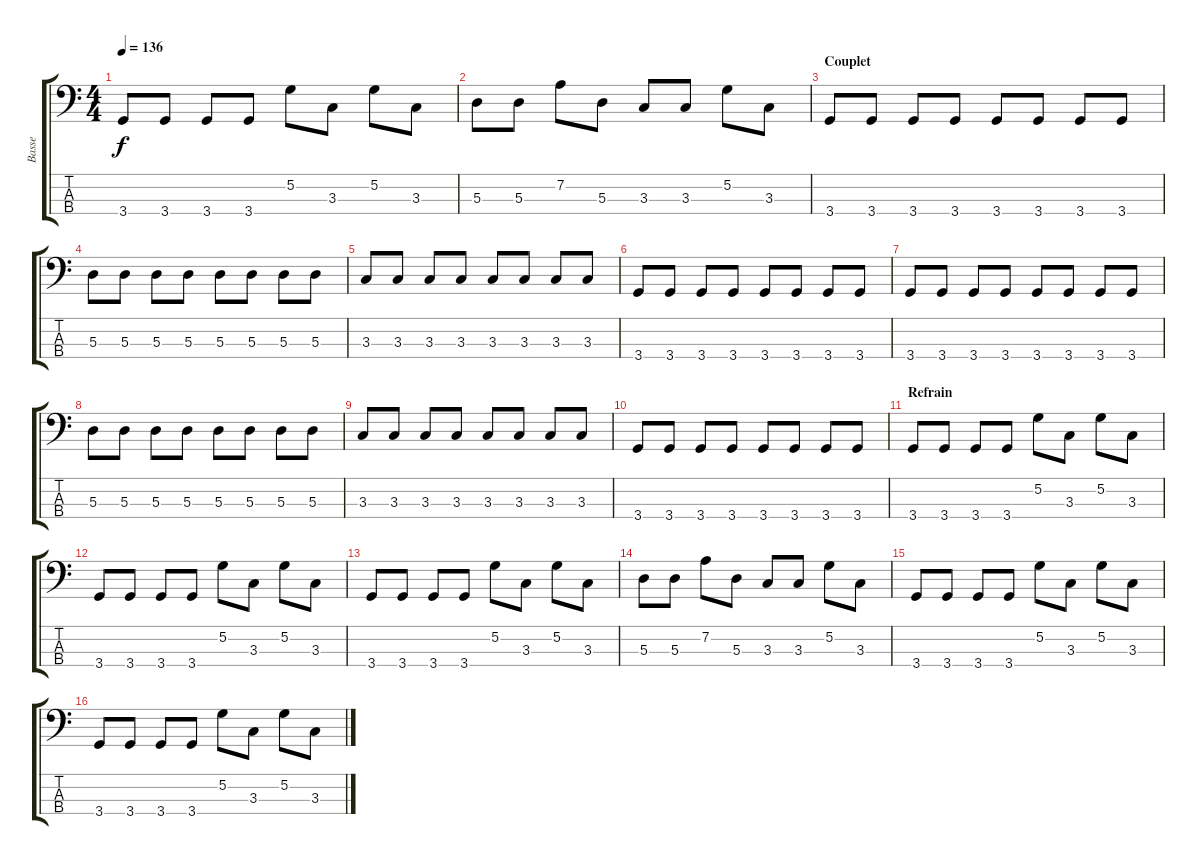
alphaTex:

\track ("Basse" "Basse") {instrument electricbasspick}
\staff {score tabs}
\tuning (G2 D2 A1 E1) {hide}
\ts (4 4)
\tempo 136
\clef f4
\ks c
3.4.8{dy f} 3.4.8 3.4.8 3.4.8 5.2.8 3.3.8 5.2.8 3.3.8 |
5.3.8 5.3.8 7.2.8 5.3.8 3.3.8 3.3.8 5.2.8 3.3.8 |
\section ("" "Couplet")
3.4.8 3.4.8 3.4.8 3.4.8 3.4.8 3.4.8 3.4.8 3.4.8 |
5.3.8 5.3.8 5.3.8 5.3.8 5.3.8 5.3.8 5.3.8 5.3.8 |
3.3.8 3.3.8 3.3.8 3.3.8 3.3.8 3.3.8 3.3.8 3.3.8 |
3.4.8 3.4.8 3.4.8 3.4.8 3.4.8 3.4.8 3.4.8 3.4.8 |
3.4.8 3.4.8 3.4.8 3.4.8 3.4.8 3.4.8 3.4.8 3.4.8 |
5.3.8 5.3.8 5.3.8 5.3.8 5.3.8 5.3.8 5.3.8 5.3.8 |
3.3.8 3.3.8 3.3.8 3.3.8 3.3.8 3.3.8 3.3.8 3.3.8 |
3.4.8 3.4.8 3.4.8 3.4.8 3.4.8 3.4.8 3.4.8 3.4.8 |
\section ("" "Refrain")
3.4.8 3.4.8 3.4.8 3.4.8 5.2.8 3.3.8 5.2.8 3.3.8 |
3.4.8 3.4.8 3.4.8 3.4.8 5.2.8 3.3.8 5.2.8 3.3.8 |
3.4.8 3.4.8 3.4.8 3.4.8 5.2.8 3.3.8 5.2.8 3.3.8 |
5.3.8 5.3.8 7.2.8 5.3.8 3.3.8 3.3.8 5.2.8 3.3.8 |
3.4.8 3.4.8 3.4.8 3.4.8 5.2.8 3.3.8 5.2.8 3.3.8 |
3.4.8 3.4.8 3.4.8 3.4.8 5.2.8 3.3.8 5.2.8 3.3.8
